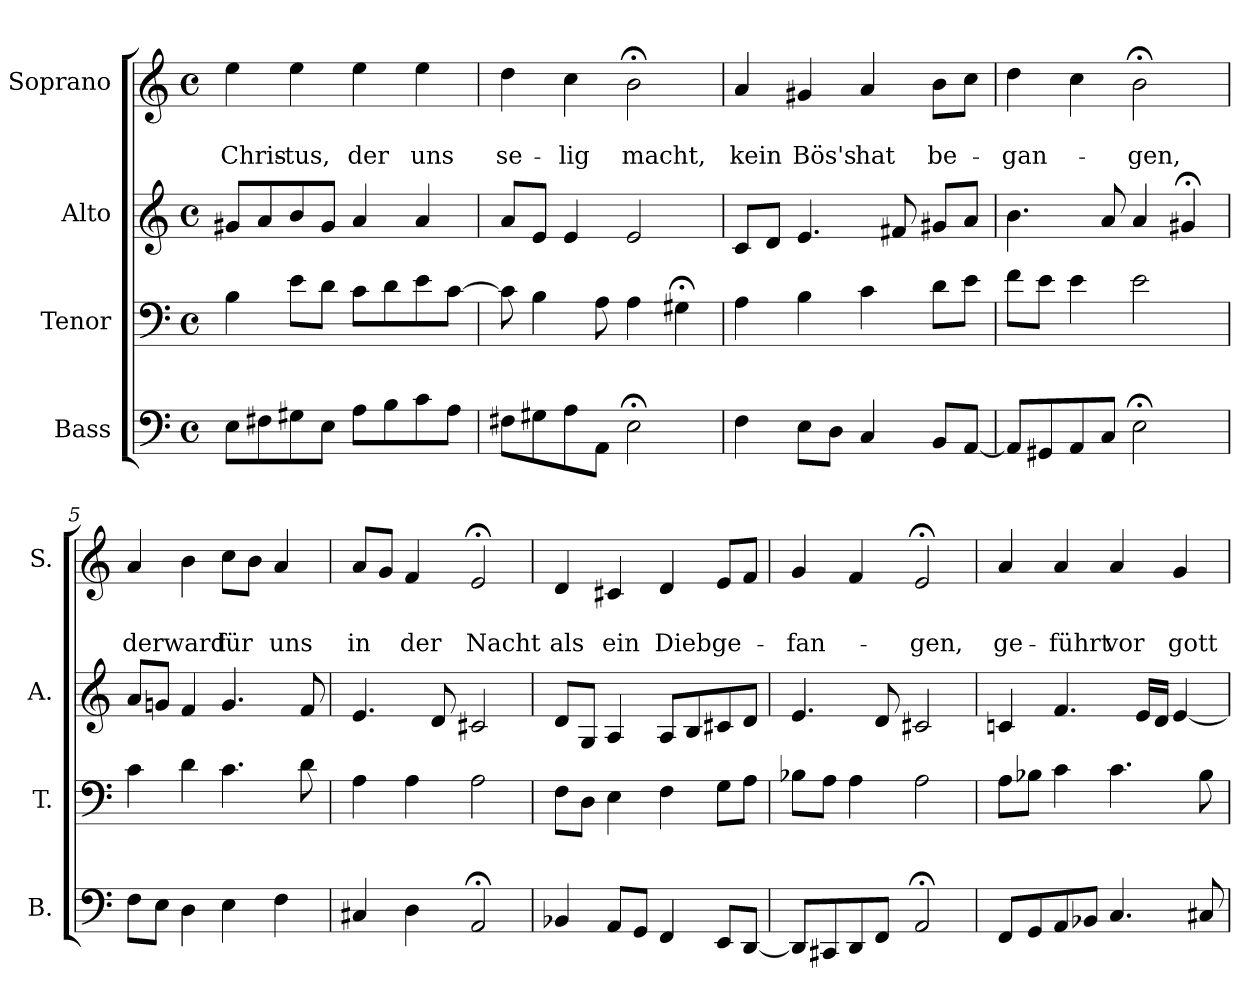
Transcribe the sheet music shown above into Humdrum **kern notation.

**kern	**kern	**kern	**kern	**text	**text
*part4	*part3	*part2	*part1	*part1	*part1
*staff4	*staff3	*staff2	*staff1	*staff1	*staff1
*I"Bass	*I"Tenor	*I"Alto	*I"Soprano	*	*
*I'B.	*I'T.	*I'A.	*I'S.	*	*
*clefF4	*clefF4	*clefG2	*clefG2	*	*
*k[]	*k[]	*k[]	*k[]	*	*
*	*	*	*a:	*	*
*M4/4	*M4/4	*M4/4	*M4/4	*	*
*met(c)	*met(c)	*met(c)	*met(c)	*	*
=1	=1	=1	=1	=1	=1
8E\L	4B\	8g#X/L	4ee\	.	Chris-
8F#X\	.	8a/	.	.	.
8G#X\	8e\L	8b/	4ee\	.	-tus,
8E\J	8d\J	8g#/J	.	.	.
8A\L	8c\L	4a/	4ee\	.	der
8B\	8d\	.	.	.	.
8c\	8e\	4a/	4ee\	.	uns
8A\J	[8c\J	.	.	.	.
=2	=2	=2	=2	=2	=2
8F#X\L	8c\]	8a/L	4dd\	.	se-
8G#X\	4B\	8e/J	.	.	.
8A\	.	4e/	4cc\	.	-lig
8AA\J	8A\	.	.	.	.
2E;<\	4A\	2e/	2b;<\	.	macht,
.	4G#X;<\	.	.	.	.
=3	=3	=3	=3	=3	=3
4F\	4A\	8c/L	4a/	.	kein
.	.	8d/J	.	.	.
8E\L	4B\	4.e/	4g#X/	.	Bös's
8D\J	.	.	.	.	.
4C/	4c\	.	4a/	.	hat
.	.	8f#X/	.	.	.
8BB/L	8d\L	8g#X/L	8b\L	.	be-
[8AA/J	8e\J	8a/J	8cc\J	.	.
=4	=4	=4	=4	=4	=4
8AA/L]	8f\L	4.b\	4dd\	.	-gan-
8GG#X/	8e\J	.	.	.	.
8AA/	4e\	.	4cc\	.	.
8C/J	.	8a/	.	.	.
2E;<\	2e\	4a/	2b;<\	.	-gen,
.	.	4g#X;</	.	.	.
!!LO:LB:g=z
=5	=5	=5	=5	=5	=5
8F\L	4c\	8a/L	4a/	.	der
8E\J	.	8gn/J	.	.	.
4D\	4d\	4f/	4b\	.	ward
4E\	4.c\	4.g/	8cc\L	.	für
.	.	.	8b\J	.	.
4F\	.	.	4a/	.	uns
.	8d\	8f/	.	.	.
=6	=6	=6	=6	=6	=6
4C#X/	4A\	4.e/	8a/L	.	in
.	.	.	8g/J	.	.
4D\	4A\	.	4f/	.	der
.	.	8d/	.	.	.
2AA;</	2A\	2c#X/	2e;</	.	Nacht
=7	=7	=7	=7	=7	=7
4BB-X/	8F\L	8d/L	4d/	.	als
.	8D\J	8G/J	.	.	.
8AA/L	4E\	4A/	4c#X/	.	ein
8GG/J	.	.	.	.	.
4FF/	4F\	8A/L	4d/	.	Dieb
.	.	8B/	.	.	.
8EE/L	8G\L	8c#X/	8e/L	.	ge-
[8DD/J	8A\J	8d/J	8f/J	.	.
=8	=8	=8	=8	=8	=8
8DD/L]	8B-X\L	4.e/	4g/	.	-fan-
8CC#X/	8A\J	.	.	.	.
8DD/	4A\	.	4f/	.	.
8FF/J	.	8d/	.	.	.
2AA;</	2A\	2c#X/	2e;</	.	-gen,
!!LO:PB:g=z
=9	=9	=9	=9	=9	=9
8FF/L	8A\L	4cn/	4a/	.	ge-
8GG/	8B-X\J	.	.	.	.
8AA/	4c\	4.f/	4a/	.	-führt
8BB-X/J	.	.	.	.	.
4.C/	4.c\	.	4a/	.	vor
.	.	16e/LL	.	.	.
.	.	16d/JJ	.	.	.
.	.	[4e/	4g/	.	gott-
8C#X/	8B-\	.	.	.	.
=	=	=	=	=	=
*-	*-	*-	*-	*-	*-
